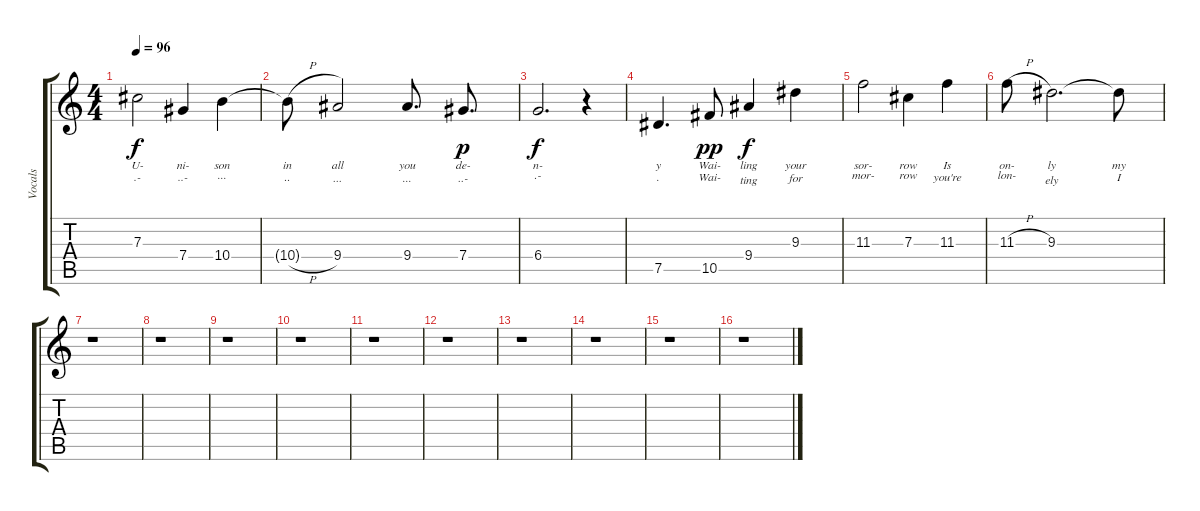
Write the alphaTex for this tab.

\track ("Vocals" "Vocals") {solo instrument acousticguitarsteel}
\staff {score tabs}
\tuning (Eb4 Bb3 Gb3 Db3 Ab2 Eb2) {hide}
\ts (4 4)
\tempo 96
\clef g2
\ks c
7.3.2{lyrics (0 "U-") lyrics (1 ".-") lyrics (2 "") lyrics (3 "") lyrics (4 "") dy f} 7.4.4{lyrics (0 "ni-") lyrics (1 "..-") lyrics (2 "") lyrics (3 "") lyrics (4 "")} 10.4.4{lyrics (0 "son") lyrics (1 "...") lyrics (2 "") lyrics (3 "") lyrics (4 "")} |
10.4{h t}.8{lyrics (0 "in") lyrics (1 "..") lyrics (2 "") lyrics (3 "") lyrics (4 "")} 9.4.2{lyrics (0 "all") lyrics (1 "...") lyrics (2 "") lyrics (3 "") lyrics (4 "")} 9.4.8{d lyrics (0 "you") lyrics (1 "...") lyrics (2 "") lyrics (3 "") lyrics (4 "")} 7.4.8{d lyrics (0 "de-") lyrics (1 "..-") lyrics (2 "") lyrics (3 "") lyrics (4 "") dy p} |
6.4.2{d lyrics (0 "n-") lyrics (1 ".-") lyrics (2 "") lyrics (3 "") lyrics (4 "") dy f} r.4 |
7.5.4{d lyrics (0 "y") lyrics (1 ".") lyrics (2 "") lyrics (3 "") lyrics (4 "")} 10.5.8{lyrics (0 "Wai-") lyrics (1 "Wai-") lyrics (2 "") lyrics (3 "") lyrics (4 "") dy pp} 9.4.4{lyrics (0 "ling") lyrics (1 "ting") lyrics (2 "") lyrics (3 "") lyrics (4 "") dy f} 9.3.4{lyrics (0 "your") lyrics (1 "for") lyrics (2 "") lyrics (3 "") lyrics (4 "")} |
11.3.2{lyrics (0 "sor-") lyrics (1 "mor-") lyrics (2 "") lyrics (3 "") lyrics (4 "")} 7.3.4{lyrics (0 "row") lyrics (1 "row") lyrics (2 "") lyrics (3 "") lyrics (4 "")} 11.3.4{lyrics (0 "Is") lyrics (1 "you're") lyrics (2 "") lyrics (3 "") lyrics (4 "")} |
11.3{h}.8{lyrics (0 "on-") lyrics (1 "lon-") lyrics (2 "") lyrics (3 "") lyrics (4 "")} 9.3.2{d lyrics (0 "ly") lyrics (1 "ely") lyrics (2 "") lyrics (3 "") lyrics (4 "")} 9.3{t}.8{lyrics (0 "my") lyrics (1 "I") lyrics (2 "") lyrics (3 "") lyrics (4 "")} |
r.1 |
r.1 |
r.1 |
r.1 |
r.1 |
r.1 |
r.1 |
r.1 |
r.1 |
r.1
